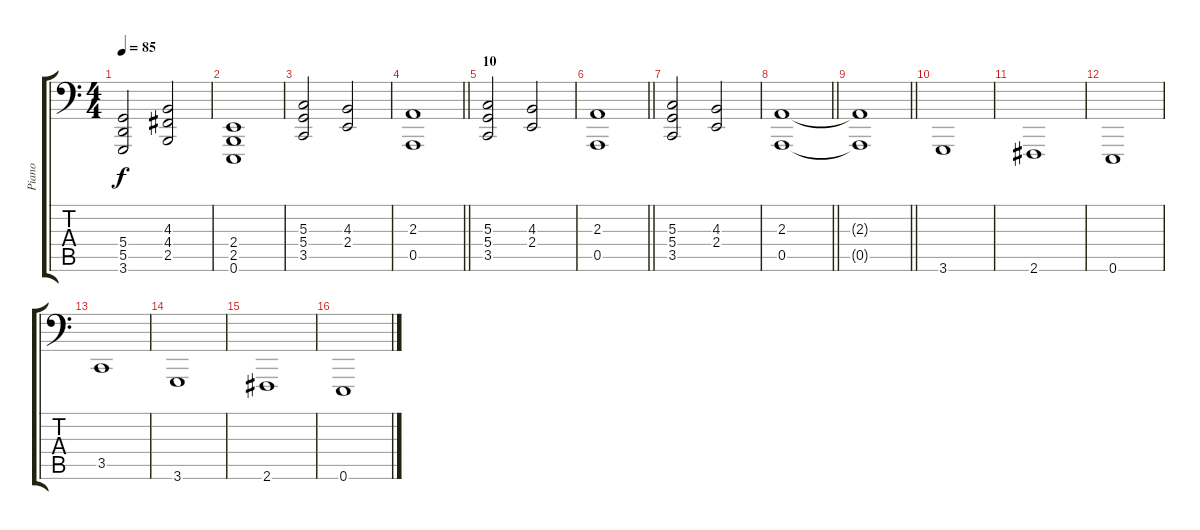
\track ("Piano" "Piano") {instrument electricpiano1}
\staff {score tabs}
\tuning (E3 B2 G2 D2 A1 E1) {hide}
\ts (4 4)
\tempo 85
\clef f4
\ks c
(5.4 5.5 3.6).2{dy f} (4.3 4.4 2.5).2 |
(2.4 2.5 0.6).1 |
(5.3 5.4 3.5).2 (4.3 2.4).2 |
\barLineRight lightlight
(2.3 0.5).1 |
\section ("" "10")
(5.3 5.4 3.5).2 (4.3 2.4).2 |
\barLineRight lightlight
(2.3 0.5).1 |
(5.3 5.4 3.5).2 (4.3 2.4).2 |
\barLineRight lightlight
(2.3 0.5).1 |
\barLineRight lightlight
(2.3{t} 0.5{t}).1 |
3.6.1{instrument electricpiano1} |
2.6.1 |
0.6.1 |
3.5.1 |
3.6.1 |
2.6.1 |
0.6.1
